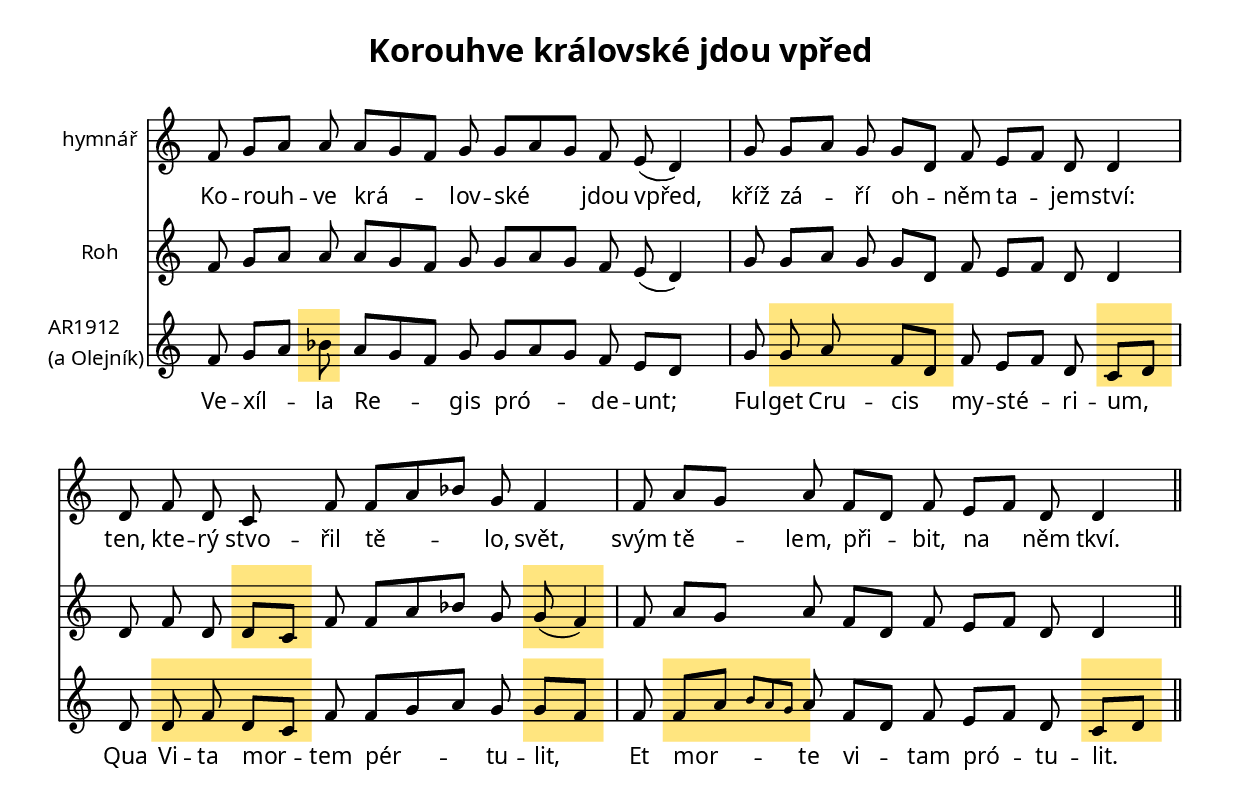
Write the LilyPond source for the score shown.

\version "2.24.1"

\header {
  title = "Korouhve královské jdou vpřed"
}

\paper {
  % Add space for instrument names
  indent = 15\mm

  markup-system-spacing.basic-distance = #10
  system-system-spacing.basic-distance = #14

  top-margin = 1.5\cm
  bottom-margin = 1\cm

  #(define fonts
     (make-pango-font-tree
      "Charis SIL"
      "VL Gothic"
      "Courier"
      0.9))
}

highlightColour = #(rgb-color 1.0 0.9 0.5)

global = {
  \cadenzaOn
  \override Score.TimeSignature.stencil = ##f
  \autoBeamOff
}

% pitch as printed in the hymnal, transposed to our standard chant pitch
VoiceI = \transpose e d \relative c'' {
  \global
  \key e \dorian
  g8 a[ b] b b[ a g] a a[ b a] g fis( e4) \bar "|"
  a8 a[ b] a a[ e] g fis[ g] e e4 \bar "|"
  e8 g e d8*2 g8 g[ b c] a g4 \bar "|"
  g8 b[ a] b g[ e] g fis[ g] e e4 \bar "|."
}

verseVoiceI = \lyricmode {
  Ko -- rouh -- ve krá -- lov -- ské jdou vpřed,
  kříž zá -- ří oh -- něm ta -- jem -- ství:
  ten, kte -- rý stvo -- řil tě -- lo, svět,
  svým tě -- lem, při -- bit, na něm tkví.
}

VoiceII = \relative c' {
  \global
  f8 g[ a]

  % single highlighted note (=> horizontal bracket can't be used)
  % based on https://lsr.di.unimi.it/LSR/Item?id=699
  bes
  -\tweak layer #-1
  -\markup {
    \with-dimensions #'(0 . 0) #'(0 . 0)
    \with-color #highlightColour
    \filled-box #'(-2 . 2) #'(-1 . 6) #0
  }

  a[ g f] g g[ a g] f e[ d8*2] \bar "|"
  g8 g\startGroup a8*2 f8[ d]\stopGroup f e[ f] d c[\startGroup d]\stopGroup \bar "|"
  d d\startGroup f d[ c]\stopGroup f f[ g a] g g[\startGroup f]\stopGroup \bar "|"
  f f[\startGroup a] \grace{ bes[ a g]\stopGroup } a f[ d] f e[ f] d c[\startGroup d]\stopGroup \bar "||"
}

verseVoiceII = \lyricmode {
  Ve -- xíl -- la Re -- gis pró -- de -- unt;
  Ful -- get Cru -- cis my -- sté -- ri -- um,
  Qua Vi -- ta mor -- tem pér -- tu -- lit,
  Et mor -- te vi -- tam pró -- tu -- lit.
}

VoiceIII = \relative c' {
  \global
  f8 g[ a] a a[ g f] g g[ a g] f e( d4)
  g8 g[ a] g g[ d] f e[ f] d d4
  d8 f d d[\startGroup c]\stopGroup f f[ a bes] g g(\startGroup f4*1/2)\stopGroup
  f8 a[ g] a f[ d] f e[ f] d d4
}

VoiceIPart = \new Staff \with {
  instrumentName = "hymnář"
} { \VoiceI }
\addlyrics { \verseVoiceI }

VoiceIIPart = \new Staff \with {
  instrumentName = \markup\column{
    \with-url "https://archive.org/details/antiphonale-romanum-1912/page/339/mode/2up" "AR1912"
    "(a Olejník)"
  }
} { \VoiceII }
\addlyrics { \verseVoiceII }

VoiceIIIPart = \new Staff \with {
  instrumentName = \markup\with-url "https://melodiarium.musicologica.cz/view_source.php?ID_Pramen=26&picture=129" "Roh"
} { \VoiceIII }

\score {
  <<
    \VoiceIPart
    \VoiceIIIPart
    \VoiceIIPart
  >>
  \layout {
    \context {
      \Score
      \remove "Bar_number_engraver"
    }
    \context {
      \Voice
      \consists "Horizontal_bracket_engraver"

      % display horizontal brackets as coloured background boxes
      % slightly modified https://lsr.di.unimi.it/LSR/Snippet?id=960
      \override HorizontalBracket.stencil =
        #(grob-transformer 'stencil
          (lambda (grob orig)
            (let* ((X-ext (ly:stencil-extent orig X))
                   (Y-ext (cons -4 4)))
              (stencil-with-color (ly:round-filled-box X-ext Y-ext 0) highlightColour))))
      \override HorizontalBracket.layer = #-10
      \override HorizontalBracket.outside-staff-priority = ##f
      \override HorizontalBracket.Y-offset = #0
      \override HorizontalBracket.shorten-pair = #'(-.95 . -1.65)
    }
  }
}
